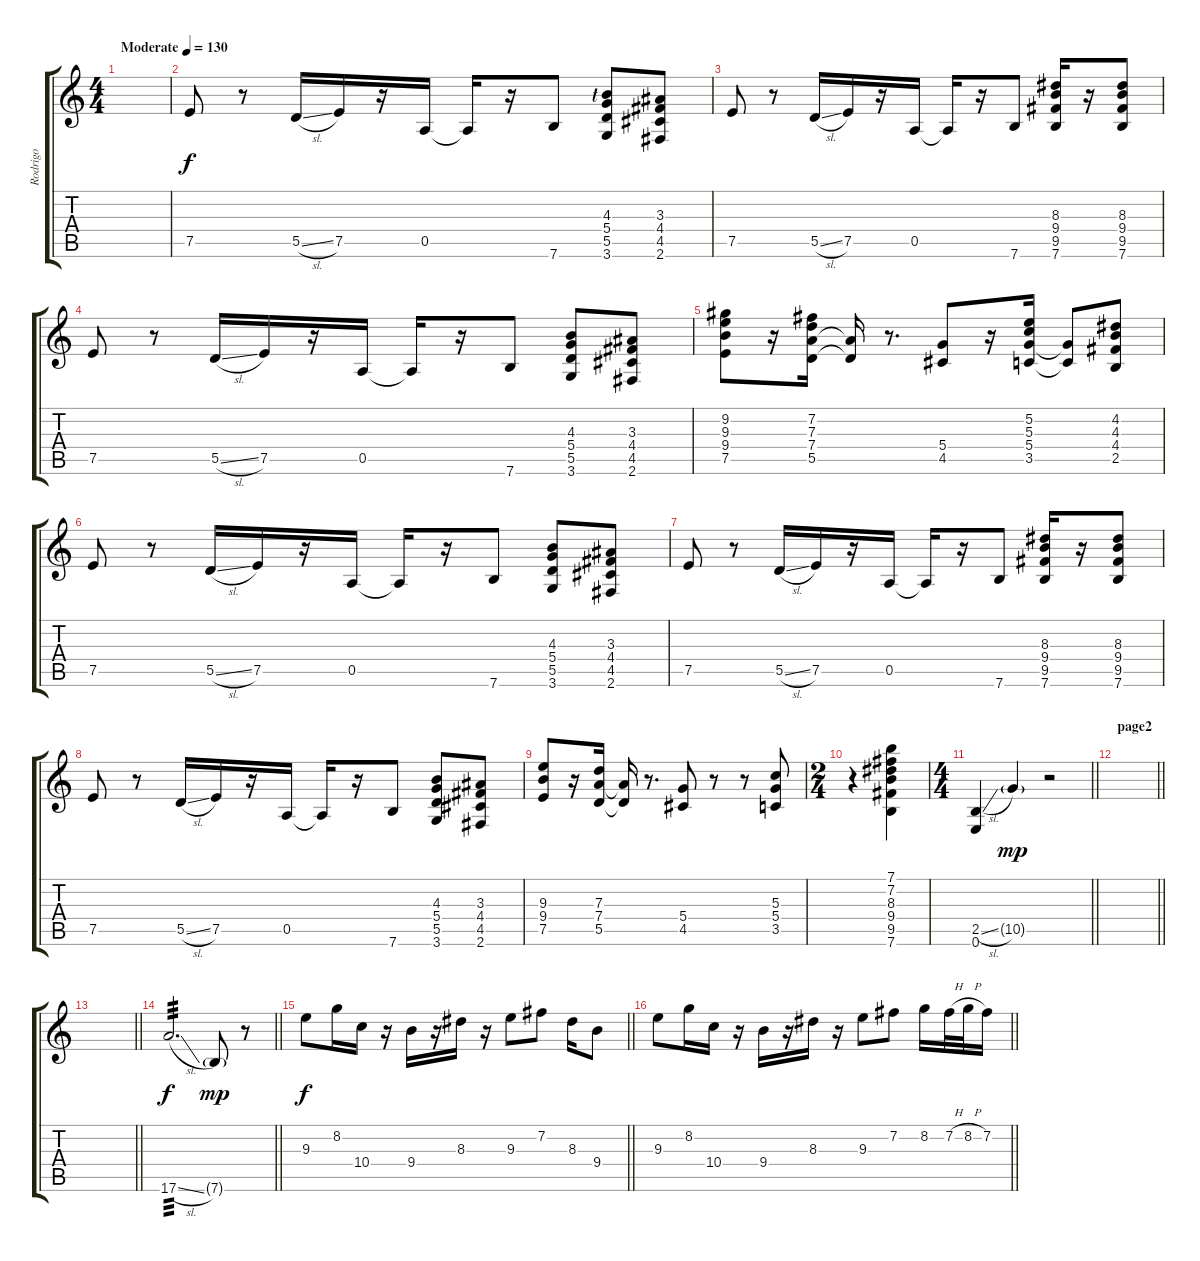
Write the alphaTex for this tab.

\track ("Rodrigo" "Rodrigo") {instrument acousticguitarsteel}
\staff {score tabs}
\tuning (E4 B3 G3 D3 A2 E2) {hide}
\ts (4 4)
\tempo (130 "Moderate")
\clef g2
\ks c
|
7.5.8 r.8 5.5{sl}.16 7.5.16 r.16 0.5.16 0.5{t}.16 r.16 7.6.8 (4.3{lf 1} 5.4 5.5 3.6).8 (3.3 4.4 4.5 2.6).8 |
7.5.8 r.8 5.5{sl}.16 7.5.16 r.16 0.5.16 0.5{t}.16 r.16 7.6.8 (8.3 9.4 9.5 7.6).16 r.16 (8.3 9.4 9.5 7.6).8 |
7.5.8 r.8 5.5{sl}.16 7.5.16 r.16 0.5.16 0.5{t}.16 r.16 7.6.8 (4.3 5.4 5.5 3.6).8 (3.3 4.4 4.5 2.6).8 |
(9.2 9.3 9.4 7.5).8 r.16 (7.2 7.3 7.4 5.5).16 (7.4{t} 5.5{t}).16 r.8{d} (5.4 4.5).8 r.16 (5.2 5.3 5.4 3.5).16 (5.4{t} 3.5{t}).8 (4.2 4.3 4.4 2.5).8 |
7.5.8 r.8 5.5{sl}.16 7.5.16 r.16 0.5.16 0.5{t}.16 r.16 7.6.8 (4.3 5.4 5.5 3.6).8 (3.3 4.4 4.5 2.6).8 |
7.5.8 r.8 5.5{sl}.16 7.5.16 r.16 0.5.16 0.5{t}.16 r.16 7.6.8 (8.3 9.4 9.5 7.6).16 r.16 (8.3 9.4 9.5 7.6).8 |
7.5.8 r.8 5.5{sl}.16 7.5.16 r.16 0.5.16 0.5{t}.16 r.16 7.6.8 (4.3 5.4 5.5 3.6).8 (3.3 4.4 4.5 2.6).8 |
(9.3 9.4 7.5).8 r.16 (7.3 7.4 5.5).16 (7.4{t} 5.5{t}).16 r.8{d} (5.4 4.5).8 r.8 r.8 (5.3 5.4 3.5).8 |
\ts (2 4)
r.4 (7.1 7.2 8.3 9.4 9.5 7.6).4 |
\ts (4 4)
\barLineRight lightlight
(2.5{sl} 0.6).4 10.5{g}.4{dy mp} r.2 |
\section ("" "page2")
\barLineRight lightlight
|
\barLineRight lightlight
|
\barLineRight lightlight
17.6{sl}.2{d tp 3 dy f} 7.6{g}.8{dy mp} r.8 |
\barLineRight lightlight
9.3.8{dy f} 8.2.16 10.4.16 r.16 9.4.16 r.16 8.3.16 r.16 9.3.8 7.2.8 8.3.16 9.4.8 |
\barLineRight lightlight
9.3.8 8.2.16 10.4.16 r.16 9.4.16 r.16 8.3.16 r.16 9.3.8 7.2.8 8.2.16 7.2{h}.32 8.2{h}.32 7.2.16
